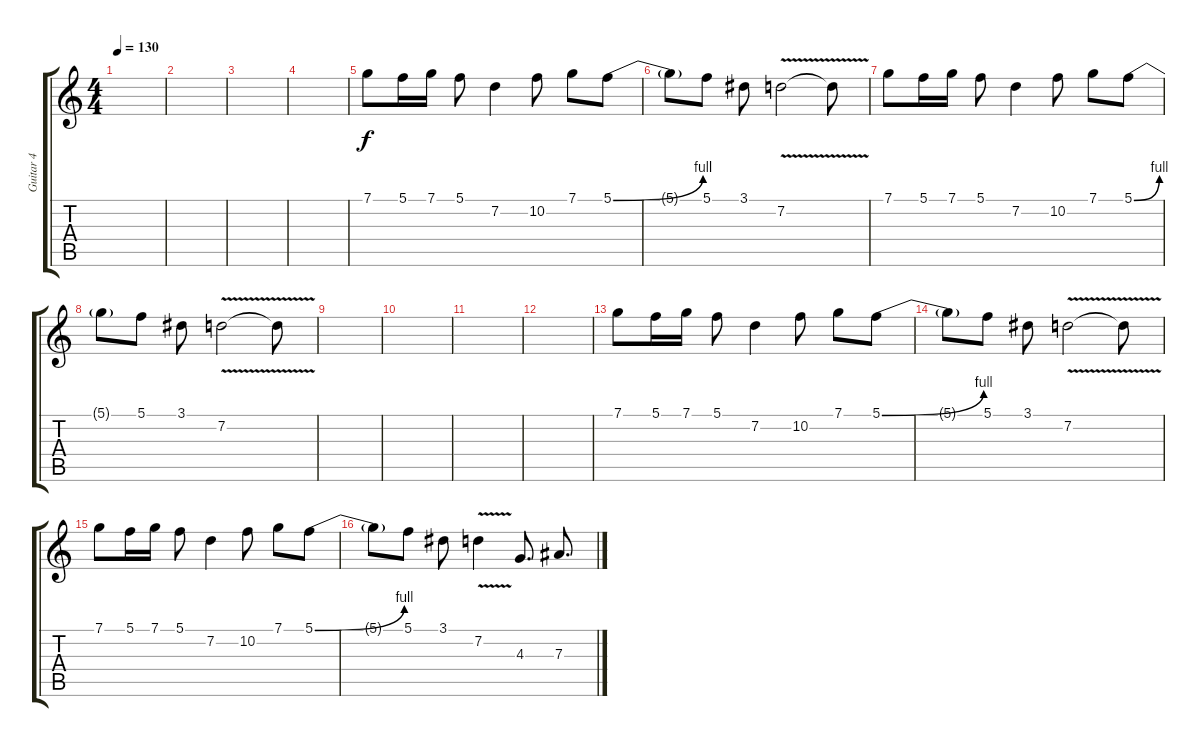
\track ("Guitar 4" "Guitar 4") {instrument distortionguitar}
\staff {score tabs}
\tuning (C4 G3 Eb3 Bb2 F2 C2) {hide}
\ts (4 4)
\tempo 130
\clef g2
\ks c
|
|
|
|
7.1.8{volume 16 balance 0} 5.1.16 7.1.16 5.1.8 7.2.4 10.2.8 7.1.8 5.1{be (bend 0 0 60 4)}.8 |
5.1{t}.8 5.1.8 3.1.8 7.2{v}.2 7.2{t}.8 |
7.1.8{volume 16} 5.1.16 7.1.16 5.1.8 7.2.4 10.2.8 7.1.8 5.1{be (bend 0 0 60 4)}.8 |
5.1{t}.8 5.1.8 3.1.8 7.2{v}.2 7.2{t}.8 |
|
|
|
|
7.1.8{volume 16} 5.1.16 7.1.16 5.1.8 7.2.4 10.2.8 7.1.8 5.1{be (bend 0 0 60 4)}.8 |
5.1{t}.8 5.1.8 3.1.8 7.2{v}.2 7.2{t}.8 |
7.1.8{volume 16} 5.1.16 7.1.16 5.1.8 7.2.4 10.2.8 7.1.8 5.1{be (bend 0 0 60 4)}.8 |
5.1{t}.8 5.1.8 3.1.8 7.2{v}.4 4.3.8{d} 7.3.8{d}
